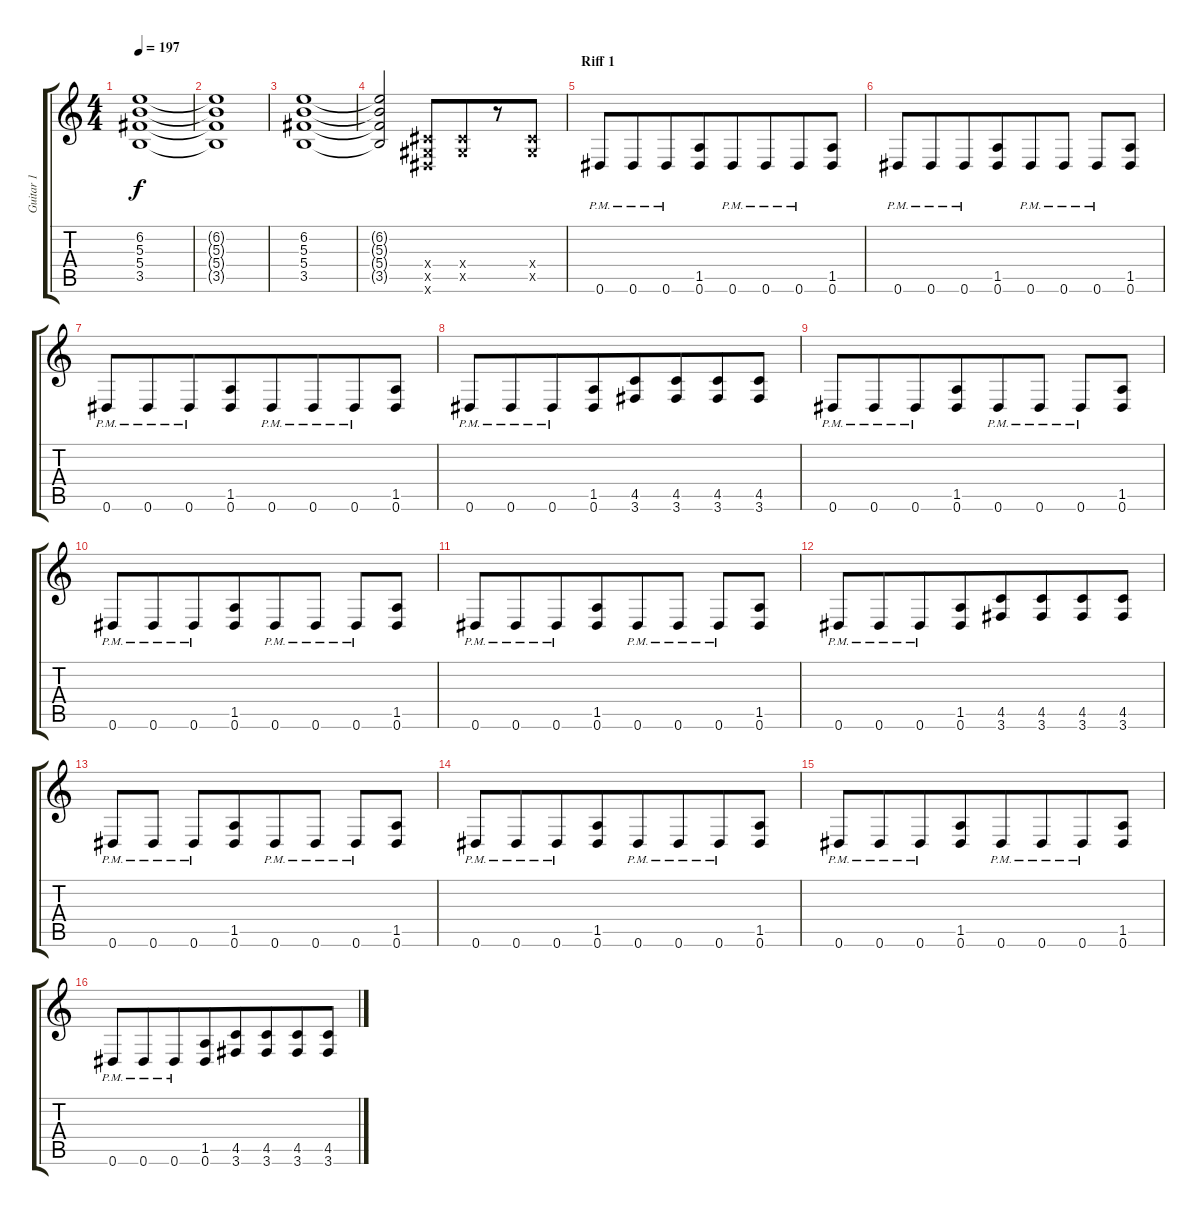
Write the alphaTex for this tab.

\track ("Guitar 1" "Guitar 1") {instrument overdrivenguitar}
\staff {score tabs}
\tuning (Eb4 Bb3 Gb3 Db3 Ab2 Eb2) {hide}
\ts (4 4)
\tempo 197
\clef g2
\ks c
(6.2 5.3 5.4 3.5).1{dy f} |
(6.2{t} 5.3{t} 5.4{t} 3.5{t}).1 |
(6.2 5.3 5.4 3.5).1 |
(6.2{t} 5.3{t} 5.4{t} 3.5{t}).2 (0.4{x} 0.5{x} 0.6{x}).8{beam merge} (0.4{x} 0.5{x}).8{beam merge} r.8{beam merge} (0.4{x} 0.5{x}).8 |
\section ("" "Riff 1")
0.6{pm}.8{beam merge} 0.6{pm}.8{beam merge} 0.6{pm}.8{beam merge} (1.5 0.6).8{beam merge} 0.6{pm}.8{beam merge} 0.6{pm}.8{beam merge} 0.6{pm}.8 (1.5 0.6).8 |
0.6{pm}.8{beam merge} 0.6{pm}.8{beam merge} 0.6{pm}.8 (1.5 0.6).8{beam merge} 0.6{pm}.8 0.6{pm}.8 0.6{pm}.8{beam merge} (1.5 0.6).8 |
0.6{pm}.8{beam merge} 0.6{pm}.8{beam merge} 0.6{pm}.8{beam merge} (1.5 0.6).8{beam merge} 0.6{pm}.8{beam merge} 0.6{pm}.8{beam merge} 0.6{pm}.8{beam merge} (1.5 0.6).8 |
0.6{pm}.8{beam merge} 0.6{pm}.8{beam merge} 0.6{pm}.8{beam merge} (1.5 0.6).8{beam merge} (4.5 3.6).8{beam merge} (4.5 3.6).8{beam merge} (4.5 3.6).8{beam merge} (4.5 3.6).8 |
0.6{pm}.8{beam merge} 0.6{pm}.8{beam merge} 0.6{pm}.8 (1.5 0.6).8{beam merge} 0.6{pm}.8{beam merge} 0.6{pm}.8 0.6{pm}.8{beam merge} (1.5 0.6).8 |
0.6{pm}.8{beam merge} 0.6{pm}.8{beam merge} 0.6{pm}.8 (1.5 0.6).8{beam merge} 0.6{pm}.8{beam merge} 0.6{pm}.8 0.6{pm}.8{beam merge} (1.5 0.6).8 |
0.6{pm}.8{beam merge} 0.6{pm}.8{beam merge} 0.6{pm}.8 (1.5 0.6).8{beam merge} 0.6{pm}.8{beam merge} 0.6{pm}.8 0.6{pm}.8{beam merge} (1.5 0.6).8 |
0.6{pm}.8 0.6{pm}.8{beam merge} 0.6{pm}.8{beam merge} (1.5 0.6).8{beam merge} (4.5 3.6).8{beam merge} (4.5 3.6).8{beam merge} (4.5 3.6).8{beam merge} (4.5 3.6).8 |
0.6{pm}.8 0.6{pm}.8 0.6{pm}.8 (1.5 0.6).8{beam merge} 0.6{pm}.8{beam merge} 0.6{pm}.8 0.6{pm}.8 (1.5 0.6).8 |
0.6{pm}.8{beam merge} 0.6{pm}.8{beam merge} 0.6{pm}.8 (1.5 0.6).8{beam merge} 0.6{pm}.8 0.6{pm}.8{beam merge} 0.6{pm}.8{beam merge} (1.5 0.6).8 |
0.6{pm}.8{beam merge} 0.6{pm}.8{beam merge} 0.6{pm}.8{beam merge} (1.5 0.6).8{beam merge} 0.6{pm}.8{beam merge} 0.6{pm}.8{beam merge} 0.6{pm}.8{beam merge} (1.5 0.6).8 |
0.6{pm}.8{beam merge} 0.6{pm}.8{beam merge} 0.6{pm}.8{beam merge} (1.5 0.6).8{beam merge} (4.5 3.6).8{beam merge} (4.5 3.6).8{beam merge} (4.5 3.6).8{beam merge} (4.5 3.6).8
